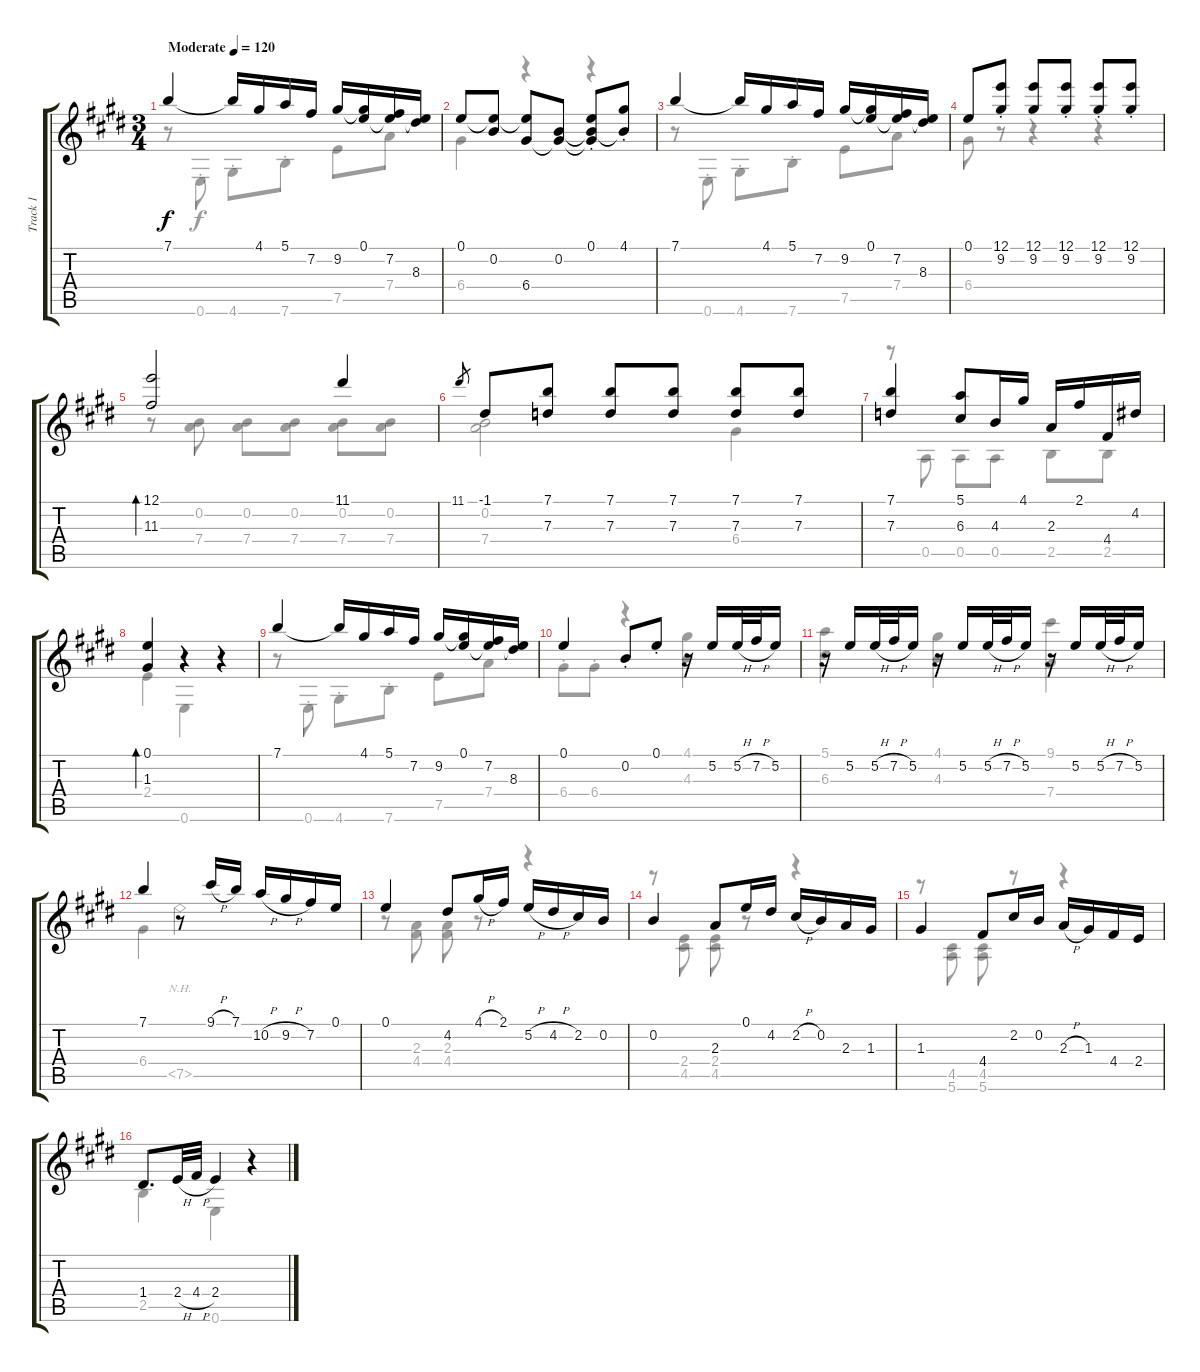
\track ("Track 1" "Track 1") {instrument acousticguitarsteel}
\staff {score tabs}
\tuning (E4 B3 G3 D3 A2 E2) {hide}
\voice
\ts (3 4)
\tempo (120 "Moderate")
\clef g2
\ks e
7.1.4{dy f instrument acousticguitarsteel} 7.1{t}.16 4.1.16 5.1.16 7.2.16 9.2.16 (0.1 9.2{t}).16 (0.1{t} 7.2).16 (0.1{t} 8.3).16 |
\ks c#minor
0.1.8 (0.1{t} 0.2).8 (0.1{t} 6.4).8 (0.2 6.4{t}).8 (0.1{st} 0.2{t} 6.4{t}).8 (4.1{st} 0.2{t}).8 |
7.1.4 7.1{t}.16 4.1.16 5.1.16 7.2.16 9.2.16 (0.1 9.2{t}).16 (0.1{t} 7.2).16 (0.1{t} 8.3).16 |
0.1.8 (12.1{st} 9.2{st}).8 (12.1 9.2).8 (12.1{st} 9.2{st}).8 (12.1{st} 9.2{st}).8 (12.1{st} 9.2{st}).8 |
\ks e
(12.1 11.3).2{bd 30} 11.1.4 |
\ks c#minor
11.1.8{gr} -1.1.8 (7.1 7.3).8 (7.1 7.3).8 (7.1 7.3).8 (7.1 7.3).8 (7.1 7.3).8 |
(7.1 7.3).4 (5.1 6.3).8 4.3.16 4.1.16 2.3.16 2.1.16 4.4.16 4.2.16 |
(0.1 1.3).4{bd 30} r.4 r.4 |
\ks e
7.1.4 7.1{t}.16 4.1.16 5.1.16 7.2.16 9.2.16 (0.1 9.2{t}).16 (0.1{t} 7.2).16 (0.1{t} 8.3).16 |
\ks c#minor
0.1.4 0.2{st}.8 0.1{st}.8 r.16 5.2.16 5.2{h}.32 7.2{h}.32 5.2.16 |
r.16 5.2.16 5.2{h}.32 7.2{h}.32 5.2.16 r.16 5.2.16 5.2{h}.32 7.2{h}.32 5.2.16 r.16 5.2.16 5.2{h}.32 7.2{h}.32 5.2.16 |
\ks e
7.1.4 r.8 9.1{h}.16 7.1.16 10.2{h}.16 9.2{h}.16 7.2.16 0.1.16 |
\ks c#minor
0.1.4 4.2.8 4.1{h}.16 2.1.16 5.2{h}.16 4.2{h}.16 2.2.16 0.2.16 |
0.2.4 2.3.8 0.1.16 4.2.16 2.2{h}.16 0.2.16 2.3.16 1.3.16 |
1.3.4 4.4.8 2.2.16 0.2.16 2.3{h}.16 1.3.16 4.4.16 2.4.16 |
\ks e
1.4.8{d} 2.4{h}.32 4.4{h}.32 2.4.4 r.4
\voice
\clef g2
\ottava regular
\simile none
\ks e
r.8{dy f} 0.6{st}.8 4.6{st}.8 7.6{st}.8 7.5.8 7.4.8 |
\ks c#minor
6.4.4 r.4 r.4 |
r.8 0.6{st}.8 4.6{st}.8 7.6{st}.8 7.5.8 7.4.8 |
6.4.8 r.8 r.4 r.4 |
\ks e
r.8 (0.2 7.4).8 (0.2 7.4).8 (0.2 7.4).8 (0.2 7.4).8 (0.2 7.4).8 |
\ks c#minor
(0.2 7.4).2 6.4.4 |
r.8 0.5.8 0.5.8 0.5.8 2.5.8 2.5.8 |
2.4.4 0.6.4 r.4 |
\ks e
r.8 0.6{st}.8 4.6{st}.8 7.6{st}.8 7.5.8 7.4.8 |
\ks c#minor
6.4{st}.8 6.4{st}.8 r.4 (4.1 4.3).4 |
(5.1 6.3).4 (4.1 4.3).4 (9.1 7.4).4 |
\ks e
6.4.4 7.5{nh}.2 |
\ks c#minor
r.8 (2.3 4.4).8 (2.3 4.4).8 r.8 r.4 |
r.8 (2.4 4.5).8 (2.4 4.5).8 r.8 r.4 |
r.8 (4.5 5.6).8 (4.5 5.6).8 r.8 r.4 |
\ks e
2.5.4 0.6.4 r.4
